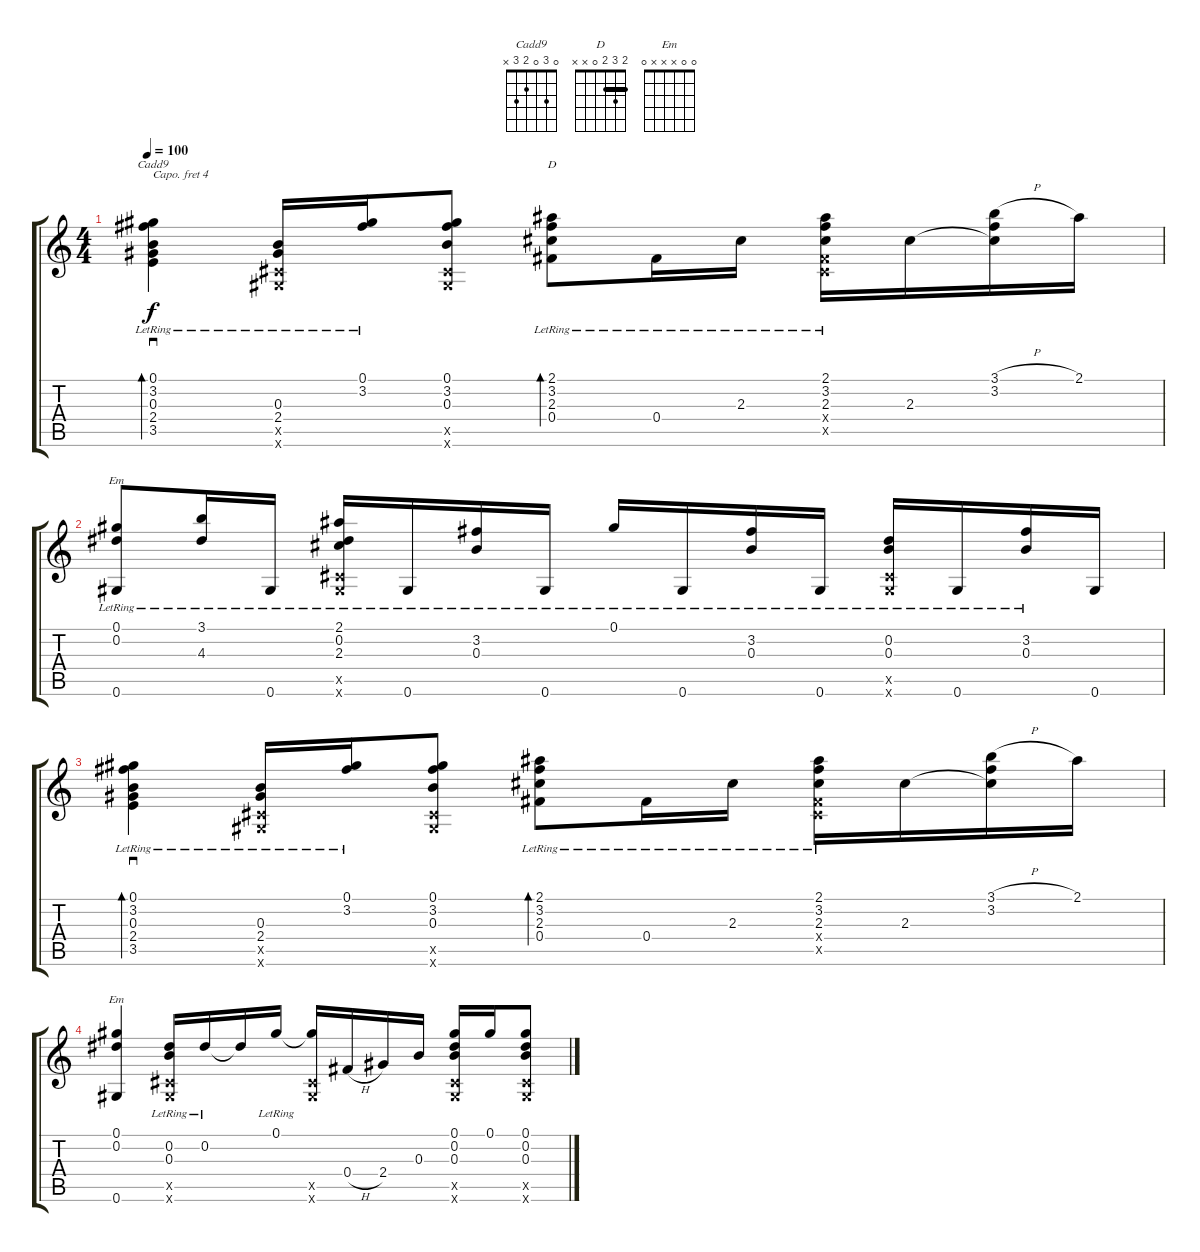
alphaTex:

\track "" {instrument acousticguitarsteel}
\staff {score tabs}
\capo 4
\tuning (E4 B3 G3 D3 A2 E2) {hide}
\chord ("Cadd9" 0 3 0 2 3 x)
\chord ("D" 2 3 2 0 x x) {barre 2}
\chord ("Em" 0 x x x x 0)
\chord ("Em" 0 0 x x x 0)
\ts (4 4)
\tempo 100
\clef g2
\ks c
(0.1{lr} 3.2{lr} 0.3 2.4{lr} 3.5{lr}).4{sd bd 60 ch "Cadd9" dy f} (0.3{lr} 2.4{lr} 0.5{x} 0.6{x}).16 (0.1{lr} 3.2{lr}).16 (0.1 3.2 0.3 0.5{x} 0.6{x}).8 (2.1{lr} 3.2{lr} 2.3{lr} 0.4).8{bd 60 ch "D"} 0.4{lr}.16 2.3{lr}.16 (2.1{lr} 3.2{lr} 2.3 0.4{x} 0.5{x}).16 2.3.16 (3.1{h} 3.2 2.3{t}).16 2.1.16 |
(0.1 0.2{lr} 0.6{lr}).8{ch "Em"} (3.1{lr} 4.3{lr}).16 0.6{lr}.16 (2.1{lr} 0.2 2.3{lr} 0.5{x} 0.6{x}).16 0.6{lr}.16 (3.2{lr} 0.3{lr}).16 0.6{lr}.16 0.1{lr}.16 0.6{lr}.16 (3.2{lr} 0.3{lr}).16 0.6{lr}.16 (0.2 0.3{lr} 0.5{x} 0.6{x}).16 0.6{lr}.16 (3.2{lr} 0.3).16 0.6.16 |
(0.1{lr} 3.2{lr} 0.3 2.4{lr} 3.5{lr}).4{sd bd 60} (0.3{lr} 2.4{lr} 0.5{x} 0.6{x}).16 (0.1{lr} 3.2{lr}).16 (0.1 3.2 0.3 0.5{x} 0.6{x}).8 (2.1{lr} 3.2{lr} 2.3{lr} 0.4).8{bd 60} 0.4{lr}.16 2.3{lr}.16 (2.1{lr} 3.2{lr} 2.3 0.4{x} 0.5{x}).16 2.3.16 (3.1{h} 3.2 2.3{t}).16 2.1.16 |
(0.1 0.2 0.6).4{ch "Em"} (0.2 0.3{lr} 0.5{x} 0.6{x}).16 0.2{lr}.16 0.2{t}.16 0.1{lr}.16 (0.1{t} 0.5{x} 0.6{x}).16 0.4{h}.16 2.4.16 0.3.16 (0.1 0.2 0.3 0.5{x} 0.6{x}).16 0.1.16 (0.1 0.2 0.3 0.5{x} 0.6{x}).8
